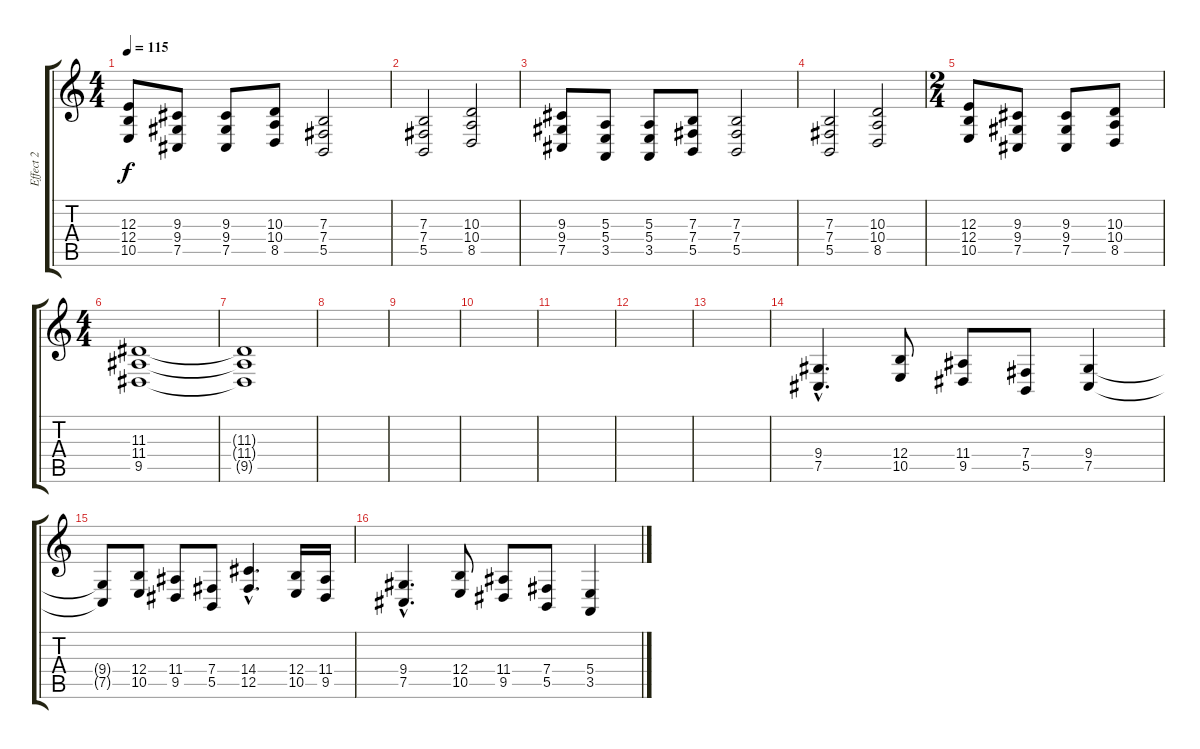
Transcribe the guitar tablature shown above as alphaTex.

\track ("Effect 2" "Effect 2") {instrument choiraahs}
\staff {score tabs}
\tuning (Db4 Ab3 E3 B2 Gb2 Db2) {hide}
\ts (4 4)
\tempo 115
\clef g2
\ks c
(12.3 12.4 10.5).8{dy f} (9.3 9.4 7.5).8 (9.3 9.4 7.5).8 (10.3 10.4 8.5).8 (7.3 7.4 5.5).2 |
(7.3 7.4 5.5).2 (10.3 10.4 8.5).2 |
(9.3 9.4 7.5).8 (5.3 5.4 3.5).8 (5.3 5.4 3.5).8 (7.3 7.4 5.5).8 (7.3 7.4 5.5).2 |
(7.3 7.4 5.5).2 (10.3 10.4 8.5).2 |
\ts (2 4)
(12.3 12.4 10.5).8 (9.3 9.4 7.5).8 (9.3 9.4 7.5).8 (10.3 10.4 8.5).8 |
\ts (4 4)
(11.3 11.4 9.5).1 |
(11.3{t} 11.4{t} 9.5{t}).1 |
|
|
|
|
|
|
(9.4{hac} 7.5{hac}).4{d} (12.4 10.5).8 (11.4 9.5).8 (7.4 5.5).8 (9.4 7.5).4 |
(9.4{t} 7.5{t}).8 (12.4 10.5).8 (11.4 9.5).8 (7.4 5.5).8 (14.4{hac} 12.5{hac}).4{d} (12.4 10.5).16 (11.4 9.5).16 |
(9.4{hac} 7.5{hac}).4{d} (12.4 10.5).8 (11.4 9.5).8 (7.4 5.5).8 (5.4 3.5).4
